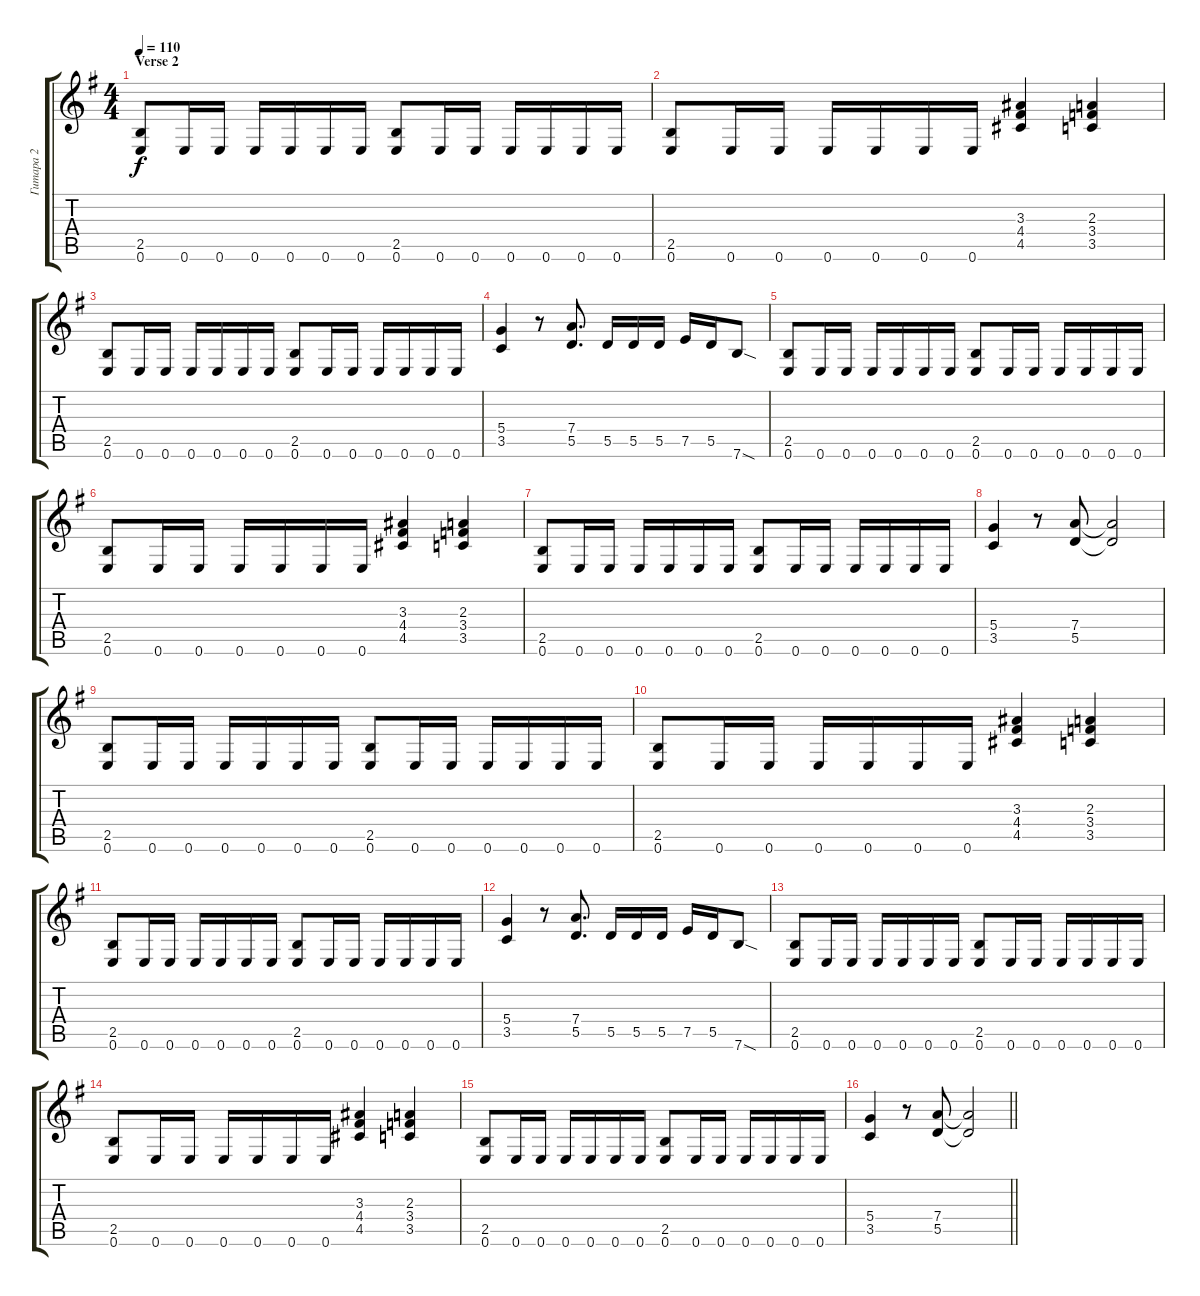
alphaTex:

\track ("Гитара 2" "Гитара 2") {instrument distortionguitar}
\staff {score tabs}
\tuning (E4 B3 G3 D3 A2 E2) {hide}
\ts (4 4)
\section ("" "Verse 2")
\tempo 110
\clef g2
\ks eminor
(2.5 0.6).8{dy f} 0.6.16 0.6.16 0.6.16 0.6.16 0.6.16 0.6.16 (2.5 0.6).8 0.6.16 0.6.16 0.6.16 0.6.16 0.6.16 0.6.16 |
(2.5 0.6).8 0.6.16 0.6.16 0.6.16 0.6.16 0.6.16 0.6.16 (3.3 4.4 4.5).4 (2.3 3.4 3.5).4 |
(2.5 0.6).8 0.6.16 0.6.16 0.6.16 0.6.16 0.6.16 0.6.16 (2.5 0.6).8 0.6.16 0.6.16 0.6.16 0.6.16 0.6.16 0.6.16 |
(5.4 3.5).4 r.8 (7.4 5.5).8{d} 5.5.16{volume 15} 5.5.16 5.5.16 7.5.16 5.5.16 7.6{sod}.8 |
(2.5 0.6).8{volume 13} 0.6.16 0.6.16 0.6.16 0.6.16 0.6.16 0.6.16 (2.5 0.6).8 0.6.16 0.6.16 0.6.16 0.6.16 0.6.16 0.6.16 |
(2.5 0.6).8 0.6.16 0.6.16 0.6.16 0.6.16 0.6.16 0.6.16 (3.3 4.4 4.5).4 (2.3 3.4 3.5).4 |
(2.5 0.6).8 0.6.16 0.6.16 0.6.16 0.6.16 0.6.16 0.6.16 (2.5 0.6).8 0.6.16 0.6.16 0.6.16 0.6.16 0.6.16 0.6.16 |
(5.4 3.5).4 r.8 (7.4 5.5).8 (7.4{t} 5.5{t}).2 |
(2.5 0.6).8 0.6.16 0.6.16 0.6.16 0.6.16 0.6.16 0.6.16 (2.5 0.6).8 0.6.16 0.6.16 0.6.16 0.6.16 0.6.16 0.6.16 |
(2.5 0.6).8 0.6.16 0.6.16 0.6.16 0.6.16 0.6.16 0.6.16 (3.3 4.4 4.5).4 (2.3 3.4 3.5).4 |
(2.5 0.6).8 0.6.16 0.6.16 0.6.16 0.6.16 0.6.16 0.6.16 (2.5 0.6).8 0.6.16 0.6.16 0.6.16 0.6.16 0.6.16 0.6.16 |
(5.4 3.5).4 r.8 (7.4 5.5).8{d} 5.5.16{volume 15} 5.5.16 5.5.16 7.5.16 5.5.16 7.6{sod}.8 |
(2.5 0.6).8{volume 13} 0.6.16 0.6.16 0.6.16 0.6.16 0.6.16 0.6.16 (2.5 0.6).8 0.6.16 0.6.16 0.6.16 0.6.16 0.6.16 0.6.16 |
(2.5 0.6).8 0.6.16 0.6.16 0.6.16 0.6.16 0.6.16 0.6.16 (3.3 4.4 4.5).4 (2.3 3.4 3.5).4 |
(2.5 0.6).8 0.6.16 0.6.16 0.6.16 0.6.16 0.6.16 0.6.16 (2.5 0.6).8 0.6.16 0.6.16 0.6.16 0.6.16 0.6.16 0.6.16 |
\barLineRight lightlight
(5.4 3.5).4 r.8 (7.4 5.5).8 (7.4{t} 5.5{t}).2
